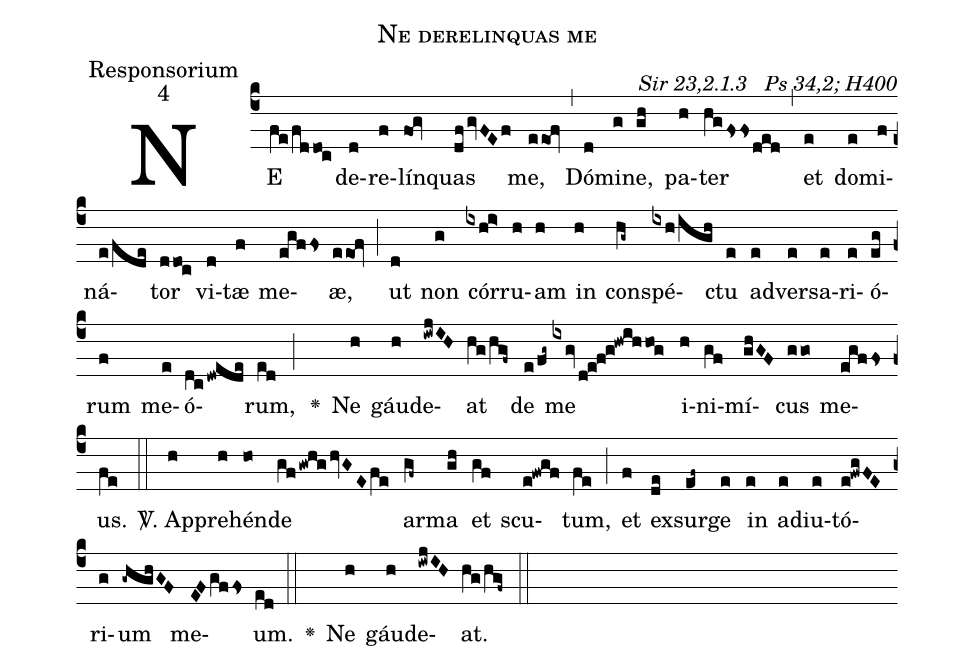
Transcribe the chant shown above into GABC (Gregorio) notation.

name:Ne derelinquas me;
office-part:Responsorium;
mode:4;
commentary:Sir 23,2.1.3 ꝟ Ps 34,2; H400;
%%
(c4)NE(fe/fd/doc) de(d)re(f)lín(fog)quas(dfgvFEf) me,(eeof) (,) Dó(d)mi(g)ne,(gh) pa(h)ter(hgfss/ded) (,) et(e) do(e)mi(f)ná(e/fde)tor(ddoc) vi(d)tæ(f) me(egffs)æ,(eeof) (;)
ut(d) non(g) cór(ixhi>)ru(h)am(h) in(h) con(hg~)spé(ixh/igh)ctu(e) ad(e)ver(e)sa(e)ri(e)ó(eg)rum(f) me(e)ó(dcdwede)rum,(ed) (;)
<v>\greheightstar</v>()
Ne(h) gáu(h)de(iwjIH)at(hg/hgf~) de(e/fg~) me(ixgv/d!e!f!g!hwihhog) i(h)ni(gf)mí(ghGF)cus(ggo) me(egffs)us.(fe) (::)

<sp>V/</sp>.
Ap(h)pre(h)hén(ho)de(gfgwhghvGEfe) ar(gf~)ma(gh) et(gf) scu(e!fwgf)tum,(fe) (;) et(f) ex(de)sur(ef~)ge(e) in(e) ad(e)iu(e)tó(e!fwgFE)ri(g)um(-ghghGF) me(EFgffs)um.(ed) (::)

<v>\greheightstar</v>() Ne(h) gáu(h)de(iwjIH)at.(hg/hgf~) (::)
